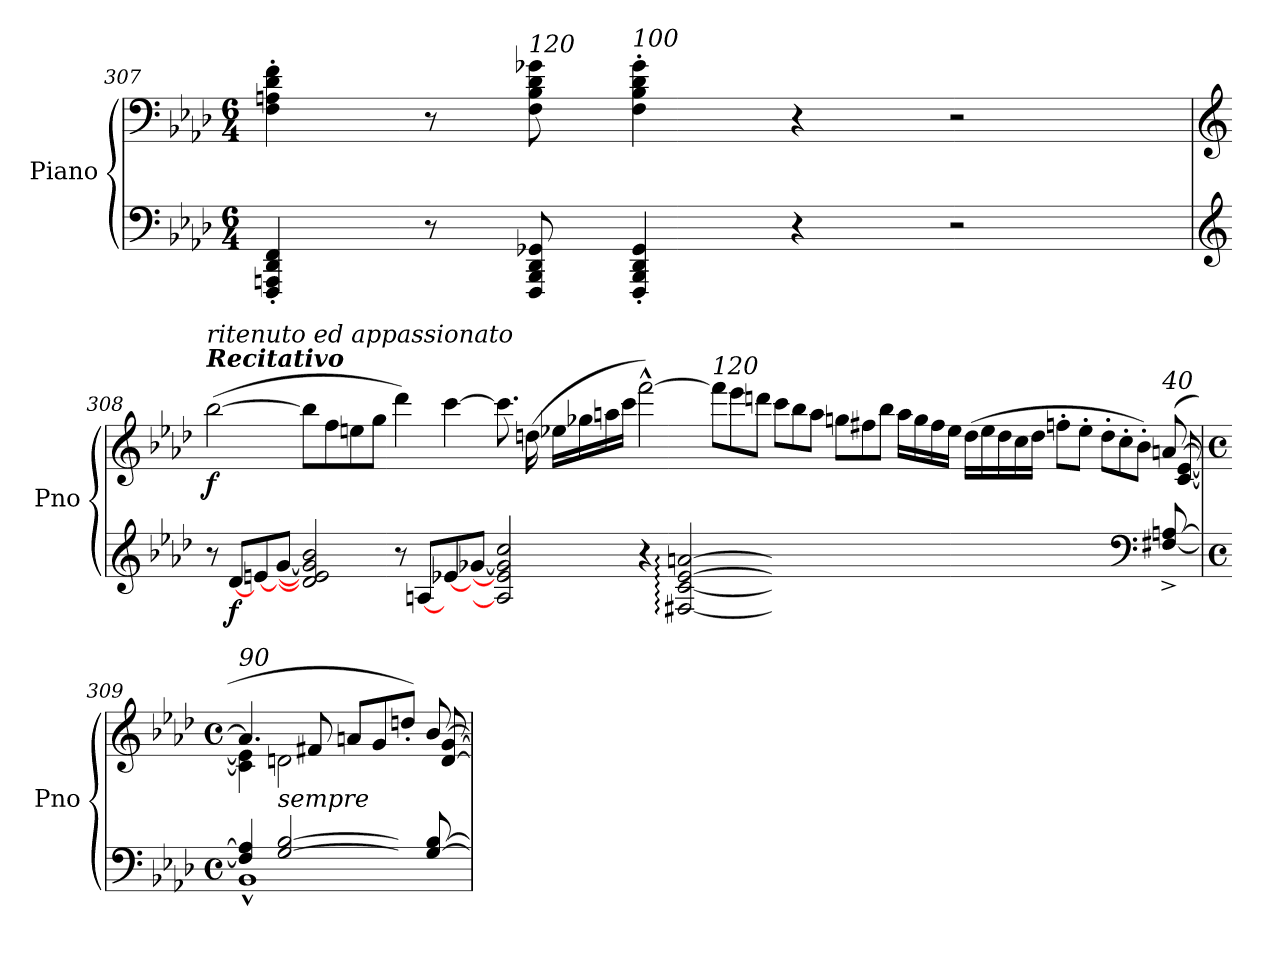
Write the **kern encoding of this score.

**kern	**kern	**dynam
*part1	*part1	*part1
*staff2	*staff1	*staff1/2
*I"Piano	*	*
*I'Pno	*	*
*clefF4	*clefF4	*
*k[b-e-a-d-]	*k[b-e-a-d-]	*
*M6/4	*M6/4	*
=307	=307	=307
4FFF/' 4AAAn/' 4DD-/' 4FF/'	4F\' 4An\' 4d-\' 4f\'	.
8r	8r	.
!	!LO:TX:a:i:t=120	!
8FFF/ 8BBB-/ 8DD-/ 8GG-X/	8F\ 8B-\ 8d-\ 8g-X\	.
!	!LO:TX:a:i:t=100	!
4FFF/' 4BBB-/' 4DD-/' 4GG-/'	4F\' 4B-\' 4d-\' 4g-\'	.
4r	4r	.
2r	2r	.
!!LO:LB:g=z
=308	=308	=308
*clefG2	*clefG2	*
*	*^	*
!	!LO:TX:a:Bi:t=Recitativo	!	!
!	!LO:TX:a:i:t=ritenuto ed appassionato	!	!
!	!	!	!LO:DY:b
8r	(>[2bb-!\	4ryy	f
!	!	!	!LO:DY:b=2
[8d-!/L	.	.	f
*	*v	*v	*
[8en!/	.	.
[8g!/J	.	.
2d-!/] 2e!/] 2g!/] 2b-!/	8bb-!\L]	.
.	8ff!\	.
.	8een!\	.
.	8gg!\J	.
8r	4ddd-!\)	.
[8An!/L	.	.
[8e-X!/	[4ccc!\	.
[8g-X!/J	.	.
2A!/] 2e-!/] 2g-!/] 2cc!/	8.ccc!\]	.
.	(>16ddn!\	.
.	16ee-X!\LL	.
.	16gg-X!\	.
.	16aan!\	.
.	16ccc!\JJ	.
4r	[2fff^^!\)	.
[2F#X!/: [2c!/: [2e-!/: [2an!/:	.	.
*	*Xtuplet	*
!	!LO:TX:a:i:t=120	!
.	12fff!\L]	.
.	12eee-!\	.
.	12dddn!\J	.
1.F#!yy] 1.c!yy] 1.e-!yy] 1.a!yy]	12ccc!\L	.
.	12bb-!\	.
.	12aa!\J	.
.	12ggn!\L	.
.	12ff#X!\	.
.	12bb-!\J	.
.	16aa!\LL	.
.	16gg!\	.
.	16ff#!\	.
.	16ee-!\JJ	.
.	(>20dd!\LL	.
.	20ee-!\	.
.	20dd!\	.
.	20cc!\	.
.	20dd!\JJ	.
.	8ffn'!\L	.
.	8ee-'!\J	.
.	12dd'!\L	.
.	12cc'!\	.
.	12b-'!\J)	.
*clefF4	*	*
*	*^	*
!	!LO:TX:a:i:t=40	!	!
[8F#X!/^ [8An!/^	(>[8an!/	[8c!/ [8e-!/	.
*	*v	*v	*
!!LO:LB:g=z
=309	=309	=309
*M4/4	*M4/4	*
*met(c)	*met(c)	*
*^	*^	*
*	*	*	*^	*
!	!	!LO:TX:a:i:t=90	!	!	!
4F#/] 4A/]	1BB-^^	4.a/]	4c\] 4e-\]	2..ryy	.
!	!	!	!LO:TX:b:i:t=sempre	!	!
[2G/ [2B-/	.	.	2dn\	.	.
.	.	8f#X/	.	.	.
.	.	8an/L	.	.	.
.	.	8g/	.	.	.
8G!yy] 8B-!yy]	.	8ddn'/J)	4ryy	.	.
[8G/ [8B-/	.	[8b-/	.	[8d/ [8g/	.
*v	*v	*	*	*	*
*	*v	*v	*v	*
=	=	=
*-	*-	*-
